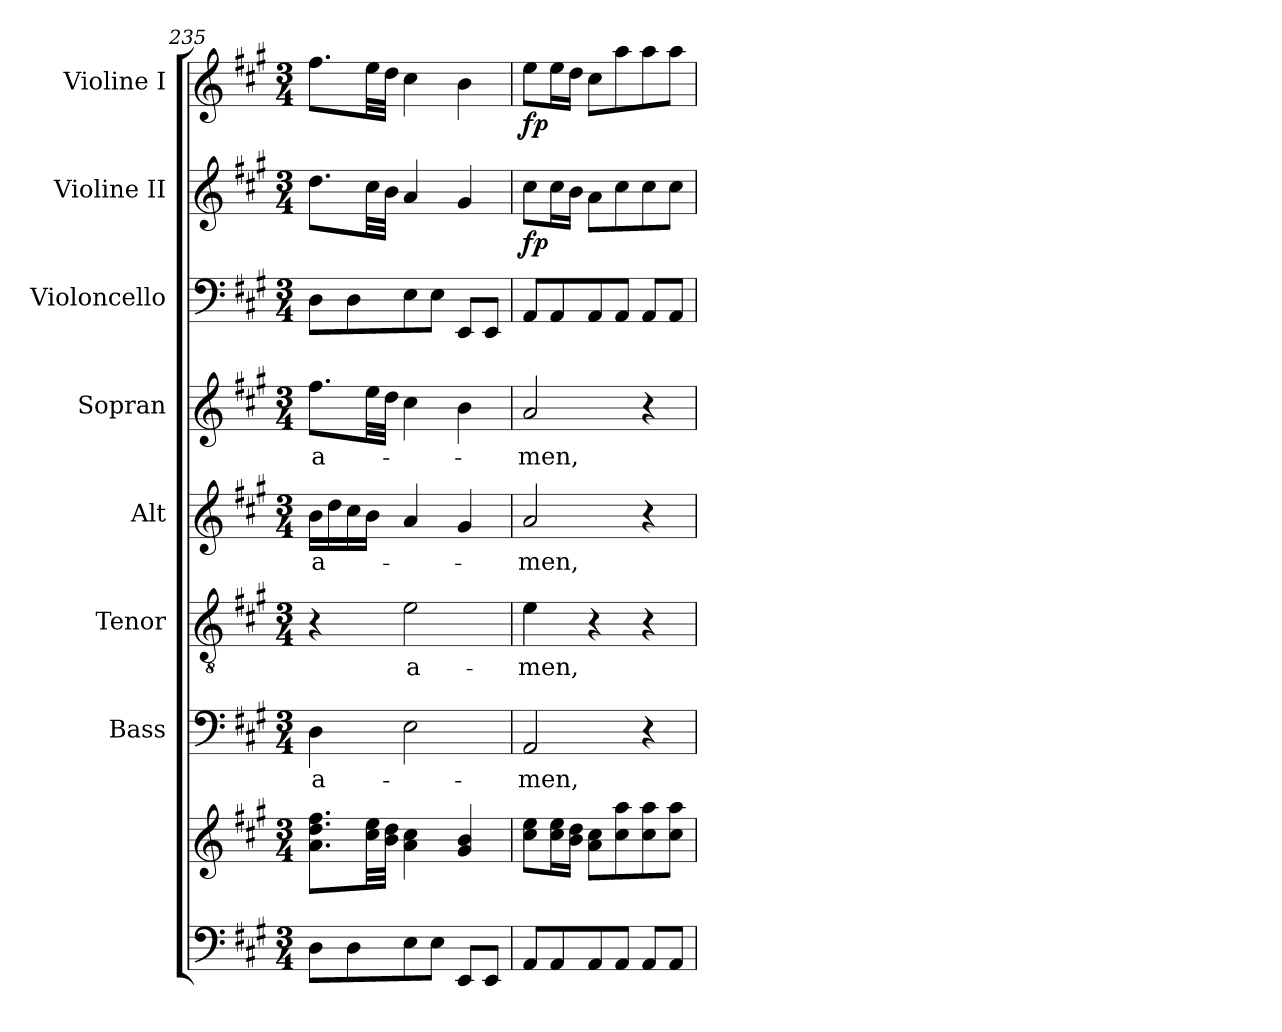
**kern	**kern	**kern	**text	**kern	**text	**kern	**text	**kern	**text	**kern	**kern	**dynam	**kern	**dynam
*part8	*part8	*part7	*part7	*part6	*part6	*part5	*part5	*part4	*part4	*part3	*part2	*part2	*part1	*part1
*staff9	*staff8	*staff7	*staff7	*staff6	*staff6	*staff5	*staff5	*staff4	*staff4	*staff3	*staff2	*staff2	*staff1	*staff1
*	*	*I"Bass	*	*I"Tenor	*	*I"Alt	*	*I"Sopran	*	*I"Violoncello	*I"Violine II	*	*I"Violine I	*
*	*	*I'B.	*	*I'T.	*	*I'A.	*	*I'S.	*	*I'Vc.	*I'Vl. II	*	*I'Vl. I	*
*clefF4	*clefG2	*clefF4	*	*clefGv2	*	*clefG2	*	*clefG2	*	*clefF4	*clefG2	*	*clefG2	*
*	*	*	*	*	*	*	*	*	*	*ITrd7c12	*	*	*	*
*k[f#c#g#]	*k[f#c#g#]	*k[f#c#g#]	*	*k[f#c#g#]	*	*k[f#c#g#]	*	*k[f#c#g#]	*	*k[f#c#g#]	*k[f#c#g#]	*	*k[f#c#g#]	*
*A:	*A:	*A:	*	*A:	*	*A:	*	*A:	*	*A:	*A:	*	*A:	*
*M3/4	*M3/4	*M3/4	*	*M3/4	*	*M3/4	*	*M3/4	*	*M3/4	*M3/4	*	*M3/4	*
=235	=235	=235	=235	=235	=235	=235	=235	=235	=235	=235	=235	=235	=235	=235
!	!	!	!LO:LY:b	!	!	!	!LO:LY:b	!	!LO:LY:b	!	!	!	!	!
8D\L	8.a\ 8.dd\ 8.ff#\L	4D\	a-	4r	.	16b\LL	a-	8.ff#\L	a-	8DD\L	8.dd\L	.	8.ff#\L	.
.	.	.	.	.	.	16dd\	.	.	.	.	.	.	.	.
8D\	.	.	.	.	.	16cc#\	.	.	.	8DD\	.	.	.	.
.	32cc#\ 32ee\LL	.	.	.	.	16b\JJ	.	32ee\LL	.	.	32cc#\LL	.	32ee\LL	.
.	32b\ 32dd\JJJ	.	.	.	.	.	.	32dd\JJJ	.	.	32b\JJJ	.	32dd\JJJ	.
!	!	!	!	!	!LO:LY:b	!	!	!	!	!	!	!	!	!
8E\	4a\ 4cc#\	2E\	.	2e\	a-	4a/	.	4cc#\	.	8EE\	4a/	.	4cc#\	.
8E\J	.	.	.	.	.	.	.	.	.	8EE\J	.	.	.	.
8EE/L	4g#/ 4b/	.	.	.	.	4g#/	.	4b\	.	8EEE/L	4g#/	.	4b\	.
8EE/J	.	.	.	.	.	.	.	.	.	8EEE/J	.	.	.	.
=236	=236	=236	=236	=236	=236	=236	=236	=236	=236	=236	=236	=236	=236	=236
!	!	!	!LO:LY:b	!	!LO:LY:b	!	!LO:LY:b	!	!LO:LY:b	!	!	!LO:DY:b	!	!LO:DY:b
8AA/L	8cc#\ 8ee\L	2AA/	-men,	4e\	-men,	2a/	-men,	2a/	-men,	8AAA/L	8cc#\L	fp	8ee\L	fp
8AA/	16cc#\ 16ee\L	.	.	.	.	.	.	.	.	8AAA/	16cc#\L	.	16ee\L	.
.	16b\ 16dd\JJ	.	.	.	.	.	.	.	.	.	16b\JJ	.	16dd\JJ	.
8AA/	8a\ 8cc#\L	.	.	4r	.	.	.	.	.	8AAA/	8a\L	.	8cc#\L	.
8AA/J	8cc#\ 8aa\	.	.	.	.	.	.	.	.	8AAA/J	8cc#\	.	8aa\	.
8AA/L	8cc#\ 8aa\	4r	.	4r	.	4r	.	4r	.	8AAA/L	8cc#\	.	8aa\	.
8AA/J	8cc#\ 8aa\J	.	.	.	.	.	.	.	.	8AAA/J	8cc#\J	.	8aa\J	.
=	=	=	=	=	=	=	=	=	=	=	=	=	=	=
*-	*-	*-	*-	*-	*-	*-	*-	*-	*-	*-	*-	*-	*-	*-
